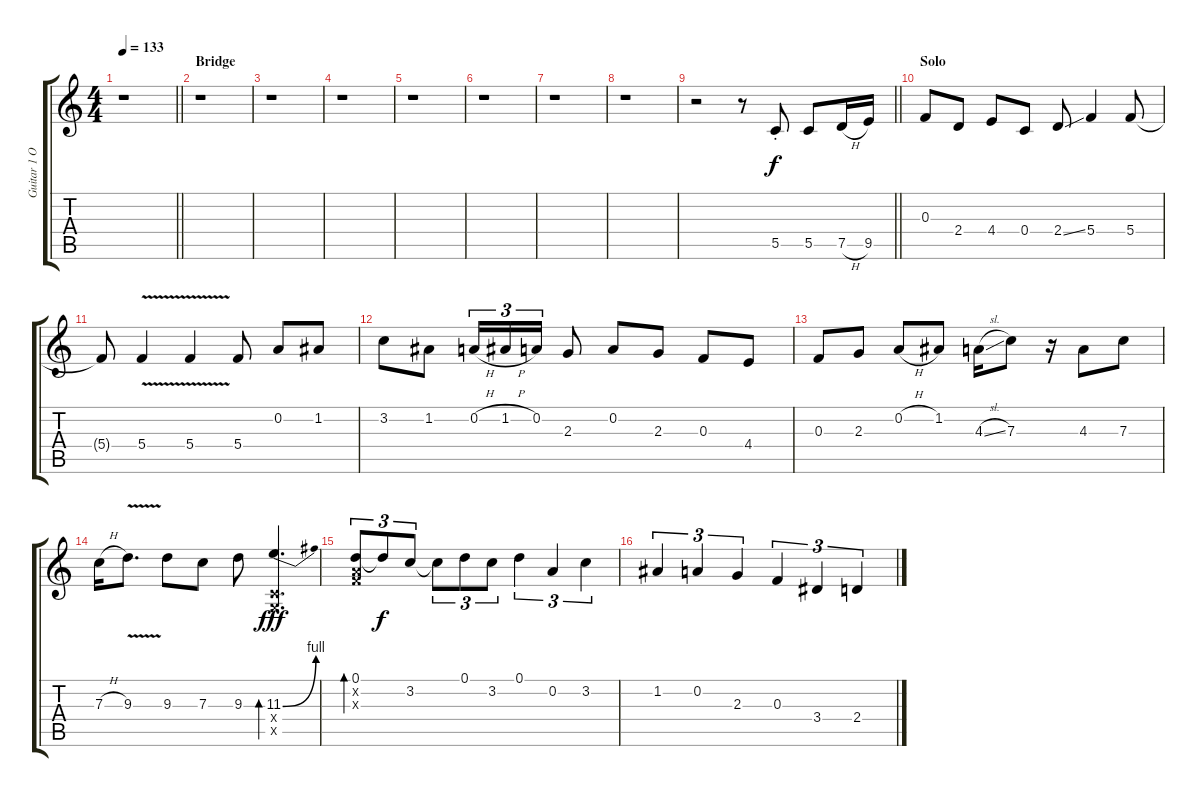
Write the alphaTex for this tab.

\track ("Guitar 1 Octaver" "Guitar 1 O") {instrument distortionguitar}
\staff {score tabs}
\tuning (D4 A3 F3 C3 G2 D2) {hide}
\ts (4 4)
\tempo 133
\clef g2
\barLineRight lightlight
\ks c
r.1{dy f} |
\section ("" "Bridge")
r.1 |
r.1 |
r.1 |
r.1 |
r.1 |
r.1 |
r.1 |
\barLineRight lightlight
r.2 r.8 5.5{st}.8 5.5.8 7.5{h}.16 9.5.16 |
\section ("" "Solo")
0.3.8 2.4.8 4.4.8 0.4.8 2.4{ss}.8 5.4.4 5.4.8 |
5.4{t}.8 5.4{v}.4 5.4{v}.4 5.4.8 0.2.8 1.2.8 |
3.2.8 1.2.8 0.2{h}.16{tu (3 2)} 1.2{h}.16{tu (3 2)} 0.2.16{tu (3 2)} 2.3.8 0.2.8 2.3.8 0.3.8 4.4.8 |
0.3.8 2.3.8 0.2{h}.8 1.2.8 4.3{sl}.16 7.3.8 r.16 4.3.8 7.3.8 |
7.3{h}.16 9.3{v}.8{d} 9.3.8 7.3.8 9.3.8 (11.3{be (bend 0 0 60 4)} 0.4{x} 0.5{x}).4{d bd 120 dy fff} |
(0.1 0.2{x} 0.3{x}).8{tu (3 2) bd 120} 0.1{t}.8{tu (3 2) dy f} 3.2.8{tu (3 2)} 3.2{t}.8{tu (3 2)} 0.1.8{tu (3 2)} 3.2.8{tu (3 2)} 0.1.4{tu (3 2)} 0.2.4{tu (3 2)} 3.2.4{tu (3 2)} |
1.2.4{tu (3 2)} 0.2.4{tu (3 2)} 2.3.4{tu (3 2)} 0.3.4{tu (3 2)} 3.4.4{tu (3 2)} 2.4.4{tu (3 2)}
